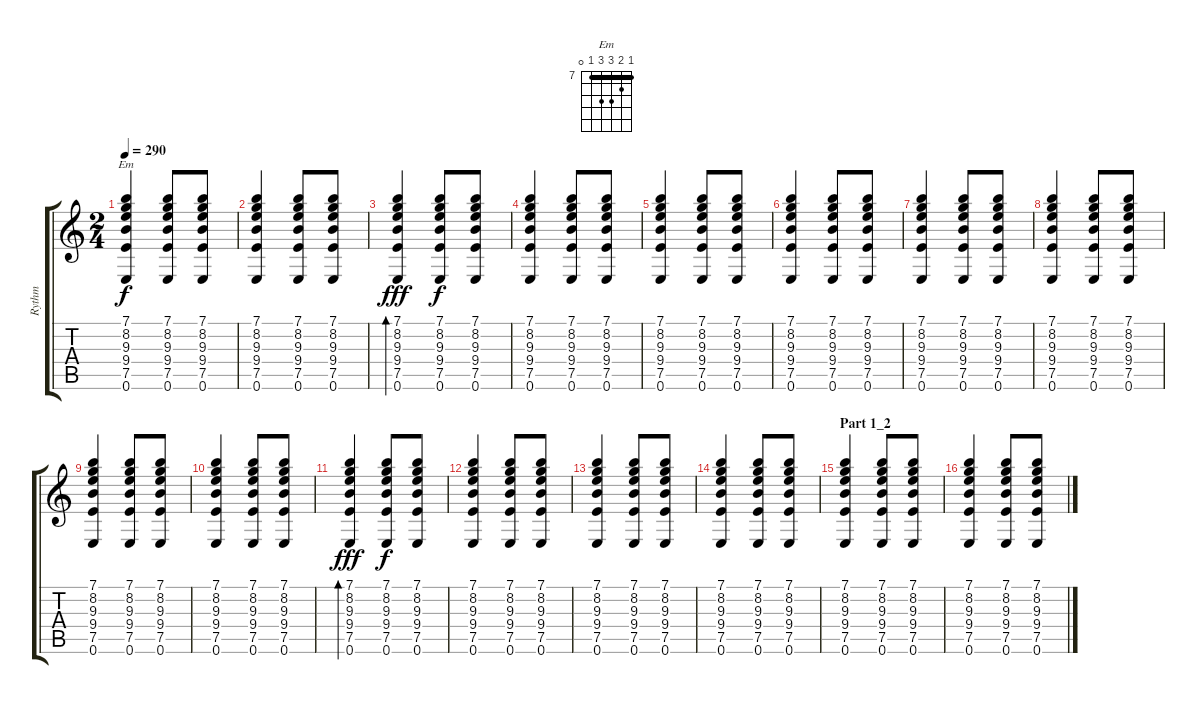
\track ("Rythm" "Rythm") {instrument acousticguitarsteel}
\staff {score tabs}
\tuning (E4 B3 G3 D3 A2 E2) {hide}
\chord ("Em" 7 8 9 9 7 0) {firstfret 7 barre 7}
\ts (2 4)
\tempo 290
\clef g2
\ks c
(7.1 8.2 9.3 9.4 7.5 0.6).4{ch "Em" dy f} (7.1 8.2 9.3 9.4 7.5 0.6).8 (7.1 8.2 9.3 9.4 7.5 0.6).8 |
(7.1 8.2 9.3 9.4 7.5 0.6).4 (7.1 8.2 9.3 9.4 7.5 0.6).8 (7.1 8.2 9.3 9.4 7.5 0.6).8 |
(7.1 8.2 9.3 9.4 7.5 0.6).4{bd 480 dy fff} (7.1 8.2 9.3 9.4 7.5 0.6).8{dy f} (7.1 8.2 9.3 9.4 7.5 0.6).8 |
(7.1 8.2 9.3 9.4 7.5 0.6).4 (7.1 8.2 9.3 9.4 7.5 0.6).8 (7.1 8.2 9.3 9.4 7.5 0.6).8 |
(7.1 8.2 9.3 9.4 7.5 0.6).4 (7.1 8.2 9.3 9.4 7.5 0.6).8 (7.1 8.2 9.3 9.4 7.5 0.6).8 |
(7.1 8.2 9.3 9.4 7.5 0.6).4 (7.1 8.2 9.3 9.4 7.5 0.6).8 (7.1 8.2 9.3 9.4 7.5 0.6).8 |
(7.1 8.2 9.3 9.4 7.5 0.6).4 (7.1 8.2 9.3 9.4 7.5 0.6).8 (7.1 8.2 9.3 9.4 7.5 0.6).8 |
(7.1 8.2 9.3 9.4 7.5 0.6).4 (7.1 8.2 9.3 9.4 7.5 0.6).8 (7.1 8.2 9.3 9.4 7.5 0.6).8 |
(7.1 8.2 9.3 9.4 7.5 0.6).4 (7.1 8.2 9.3 9.4 7.5 0.6).8 (7.1 8.2 9.3 9.4 7.5 0.6).8 |
(7.1 8.2 9.3 9.4 7.5 0.6).4 (7.1 8.2 9.3 9.4 7.5 0.6).8 (7.1 8.2 9.3 9.4 7.5 0.6).8 |
(7.1 8.2 9.3 9.4 7.5 0.6).4{bd 480 dy fff} (7.1 8.2 9.3 9.4 7.5 0.6).8{dy f} (7.1 8.2 9.3 9.4 7.5 0.6).8 |
(7.1 8.2 9.3 9.4 7.5 0.6).4 (7.1 8.2 9.3 9.4 7.5 0.6).8 (7.1 8.2 9.3 9.4 7.5 0.6).8 |
(7.1 8.2 9.3 9.4 7.5 0.6).4 (7.1 8.2 9.3 9.4 7.5 0.6).8 (7.1 8.2 9.3 9.4 7.5 0.6).8 |
(7.1 8.2 9.3 9.4 7.5 0.6).4 (7.1 8.2 9.3 9.4 7.5 0.6).8 (7.1 8.2 9.3 9.4 7.5 0.6).8 |
\section ("" "Part 1_2")
(7.1 8.2 9.3 9.4 7.5 0.6).4 (7.1 8.2 9.3 9.4 7.5 0.6).8 (7.1 8.2 9.3 9.4 7.5 0.6).8 |
(7.1 8.2 9.3 9.4 7.5 0.6).4 (7.1 8.2 9.3 9.4 7.5 0.6).8 (7.1 8.2 9.3 9.4 7.5 0.6).8
